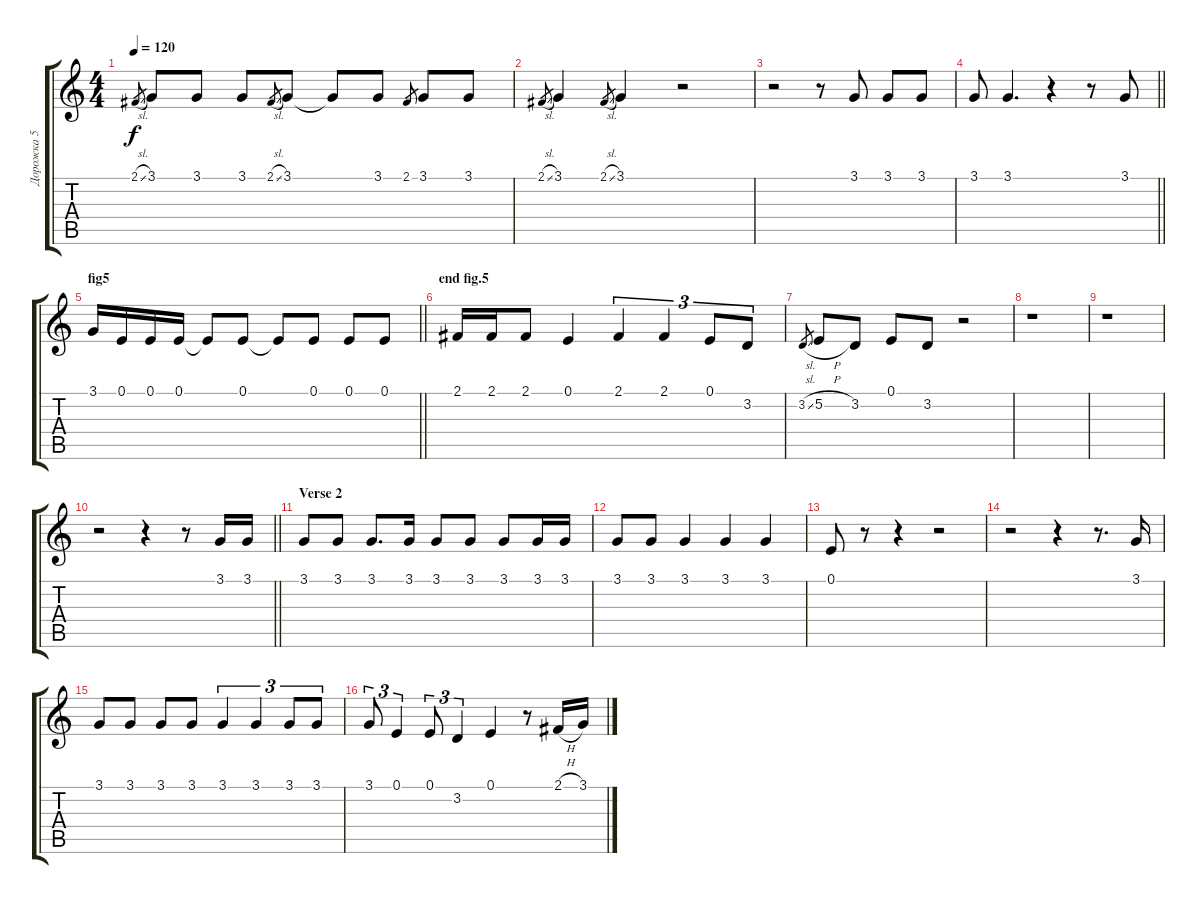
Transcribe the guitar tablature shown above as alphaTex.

\track ("Дорожка 5" "Дорожка 5") {instrument lead6voice}
\staff {score tabs}
\tuning (E4 B3 G3 D3 A2 E2) {hide}
\ts (4 4)
\tempo 120
\clef g2
\ks c
2.1{sl}.8{gr dy f} 3.1.8 3.1.8 3.1.8 2.1{sl}.8{gr} 3.1.8 3.1{t}.8 3.1.8 2.1.8{gr} 3.1.8 3.1.8 |
2.1{sl}.8{gr} 3.1.4 2.1{sl}.8{gr} 3.1.4 r.2 |
r.2 r.8 3.1.8 3.1.8 3.1.8 |
\barLineRight lightlight
3.1.8 3.1.4{d} r.4 r.8 3.1.8 |
\section ("" "fig5")
\barLineRight lightlight
3.1.16 0.1.16 0.1.16 0.1.16 0.1{t}.8 0.1.8 0.1{t}.8 0.1.8 0.1.8 0.1.8 |
\section ("" "end fig.5")
2.1.16 2.1.16 2.1.8 0.1.4 2.1.4{tu (3 2)} 2.1.4{tu (3 2)} 0.1.8{tu (3 2)} 3.2.8{tu (3 2)} |
3.2{sl}.8{gr} 5.2{h}.8 3.2.8 0.1.8 3.2.8 r.2 |
r.1 |
r.1 |
\barLineRight lightlight
r.2 r.4 r.8 3.1.16 3.1.16 |
\section ("" "Verse 2")
3.1.8 3.1.8 3.1.8{d} 3.1.16 3.1.8 3.1.8 3.1.8 3.1.16 3.1.16 |
3.1.8 3.1.8 3.1.4 3.1.4 3.1.4 |
0.1.8 r.8 r.4 r.2 |
r.2 r.4 r.8{d} 3.1.16 |
3.1.8 3.1.8 3.1.8 3.1.8 3.1.4{tu (3 2)} 3.1.4{tu (3 2)} 3.1.8{tu (3 2)} 3.1.8{tu (3 2)} |
3.1.8{tu (3 2)} 0.1.4{tu (3 2)} 0.1.8{tu (3 2)} 3.2.4{tu (3 2)} 0.1.4 r.8 2.1{h}.16 3.1.16
